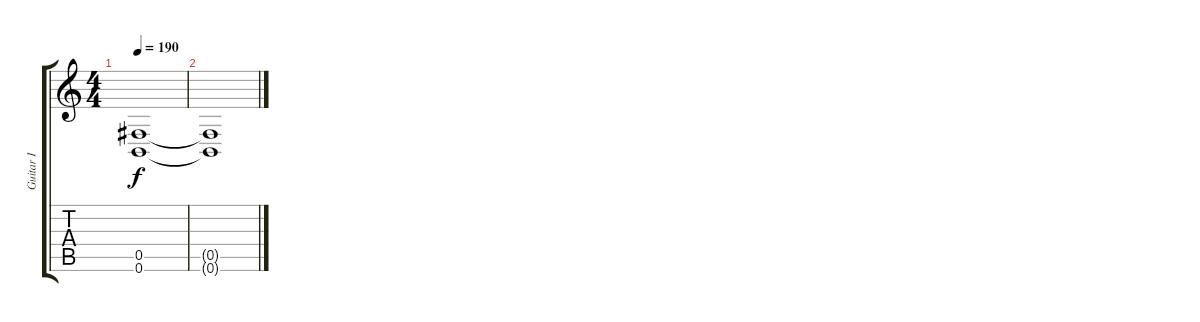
\track ("Guitar I" "Guitar I") {instrument distortionguitar}
\staff {score tabs}
\tuning (Db4 Ab3 E3 B2 Gb2 B1) {hide}
\ts (4 4)
\tempo 190
\clef g2
\ks c
(0.5{t} 0.6{t}).1{dy f} |
(0.5{t} 0.6{t}).1
